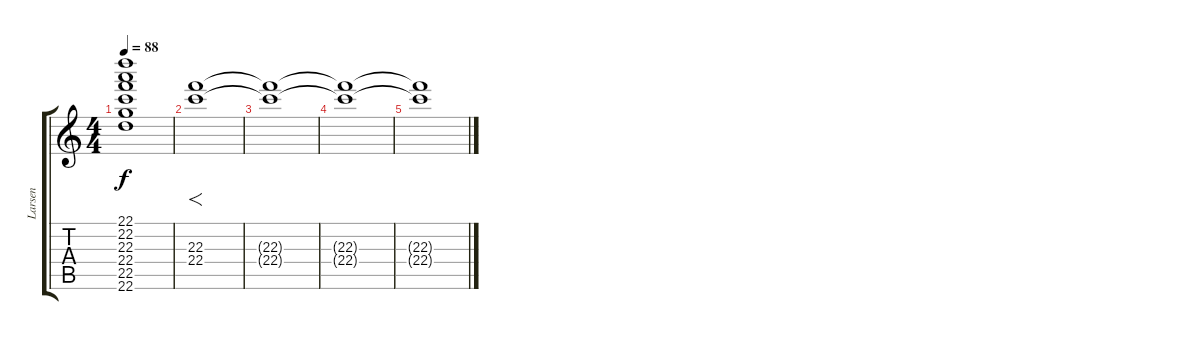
\track ("Larsen" "Larsen") {instrument guitarharmonics}
\staff {score tabs}
\tuning (E4 B3 G3 D3 A2 E2) {hide}
\ts (4 4)
\tempo 88
\clef g2
\ks c
(22.1{t} 22.2{t} 22.3{t} 22.4{t} 22.5{t} 22.6{t}).1{dy f} |
(22.3 22.4).1{f} |
(22.3{t} 22.4{t}).1 |
(22.3{t} 22.4{t}).1 |
(22.3{t} 22.4{t}).1
